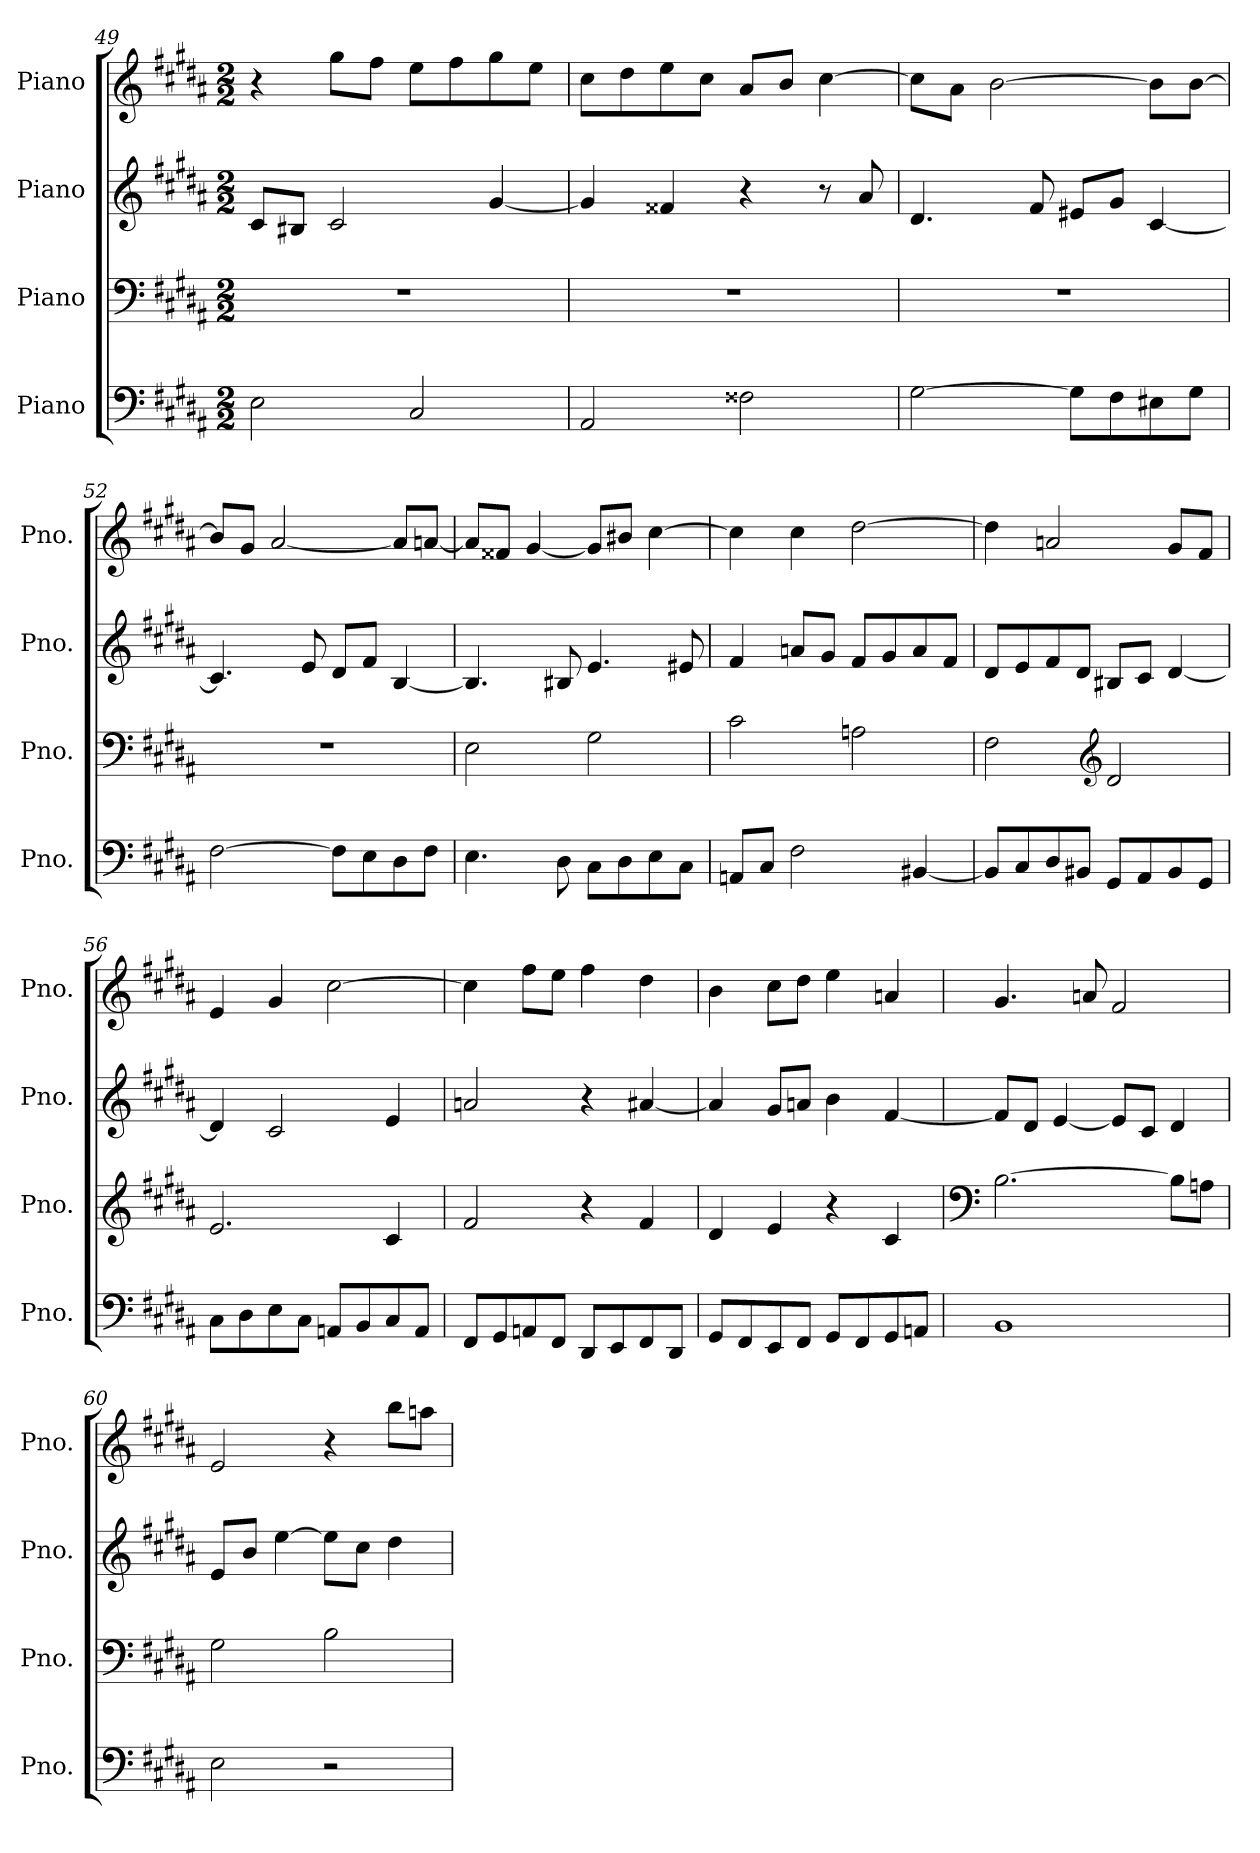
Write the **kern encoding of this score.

**kern	**kern	**kern	**kern
*part4	*part3	*part2	*part1
*staff4	*staff3	*staff2	*staff1
*I"Piano	*I"Piano	*I"Piano	*I"Piano
*I'Pno.	*I'Pno.	*I'Pno.	*I'Pno.
*clefF4	*clefF4	*clefG2	*clefG2
*k[f#c#g#d#a#]	*k[f#c#g#d#a#]	*k[f#c#g#d#a#]	*k[f#c#g#d#a#]
*M2/2	*M2/2	*M2/2	*M2/2
=49	=49	=49	=49
2E\	1r	8c#/L	4r
.	.	8B#X/J	.
.	.	2c#/	8gg#\L
.	.	.	8ff#\J
2C#/	.	.	8ee\L
.	.	.	8ff#\
.	.	[4g#/	8gg#\
.	.	.	8ee\J
=50	=50	=50	=50
2AA#/	1r	4g#/]	8cc#\L
.	.	.	8dd#\
.	.	4f##X/	8ee\
.	.	.	8cc#\J
2F##X\	.	4r	8a#/L
.	.	.	8b/J
.	.	8r	[4cc#\
.	.	8a#/	.
=51	=51	=51	=51
[2G#\	1r	4.d#/	8cc#\L]
.	.	.	8a#\J
.	.	.	[2b\
.	.	8f#/	.
8G#\L]	.	8e#X/L	.
8F#\	.	8g#/J	.
8E#X\	.	[4c#/	8b\L]
8G#\J	.	.	[8b\J
!!LO:LB:g=z
=52	=52	=52	=52
[2F#\	1r	4.c#/]	8b/L]
.	.	.	8g#/J
.	.	.	[2a#/
.	.	8e/	.
8F#\L]	.	8d#/L	.
8E\	.	8f#/J	.
8D#\	.	[4B/	8a#/L]
8F#\J	.	.	[8an/J
=53	=53	=53	=53
4.E\	2E\	4.B/]	8a/L]
.	.	.	8f##X/J
.	.	.	[4g#/
8D#\	.	8B#X/	.
8C#\L	2G#\	4.e/	8g#/L]
8D#\	.	.	8b#X/J
8E\	.	.	[4cc#\
8C#\J	.	8e#X/	.
=54	=54	=54	=54
8AAn/L	2c#\	4f#/	4cc#\]
8C#/J	.	.	.
2F#\	.	8an/L	4cc#\
.	.	8g#/J	.
.	2An\	8f#/L	[2dd#\
.	.	8g#/	.
[4BB#X/	.	8a/	.
.	.	8f#/J	.
=55	=55	=55	=55
8BB#/L]	2F#\	8d#/L	4dd#\]
8C#/	.	8e/	.
8D#/	.	8f#/	2an/
8BB#X/J	.	8d#/J	.
*	*clefG2	*	*
8GG#/L	2d#/	8B#X/L	.
8AA#/	.	8c#/J	.
8BB#/	.	[4d#/	8g#/L
8GG#/J	.	.	8f#/J
!!LO:PB:g=z
=56	=56	=56	=56
8C#\L	2.e/	4d#/]	4e/
8D#\	.	.	.
8E\	.	2c#/	4g#/
8C#\J	.	.	.
8AAn/L	.	.	[2cc#\
8BB/	.	.	.
8C#/	4c#/	4e/	.
8AA/J	.	.	.
=57	=57	=57	=57
8FF#/L	2f#/	2an/	4cc#\]
8GG#/	.	.	.
8AAn/	.	.	8ff#\L
8FF#/J	.	.	8ee\J
8DD#/L	4r	4r	4ff#\
8EE/	.	.	.
8FF#/	4f#/	[4a#X/	4dd#\
8DD#/J	.	.	.
=58	=58	=58	=58
8GG#/L	4d#/	4a#/]	4b\
8FF#/	.	.	.
8EE/	4e/	8g#/L	8cc#\L
8FF#/J	.	8an/J	8dd#\J
8GG#/L	4r	4b\	4ee\
8FF#/	.	.	.
8GG#/	4c#/	[4f#/	4an/
8AAn/J	.	.	.
=59	=59	=59	=59
*	*clefF4	*	*
1BB	[2.B\	8f#/L]	4.g#/
.	.	8d#/J	.
.	.	[4e/	.
.	.	.	8an/
.	.	8e/L]	2f#/
.	.	8c#/J	.
.	8B\L]	4d#/	.
.	8An\J	.	.
!!LO:LB:g=z
=60	=60	=60	=60
2E\	2G#\	8e/L	2e/
.	.	8b/J	.
.	.	[4ee\	.
2r	2B\	8ee\L]	4r
.	.	8cc#\J	.
.	.	4dd#\	8bb\L
.	.	.	8aan\J
=	=	=	=
*-	*-	*-	*-
